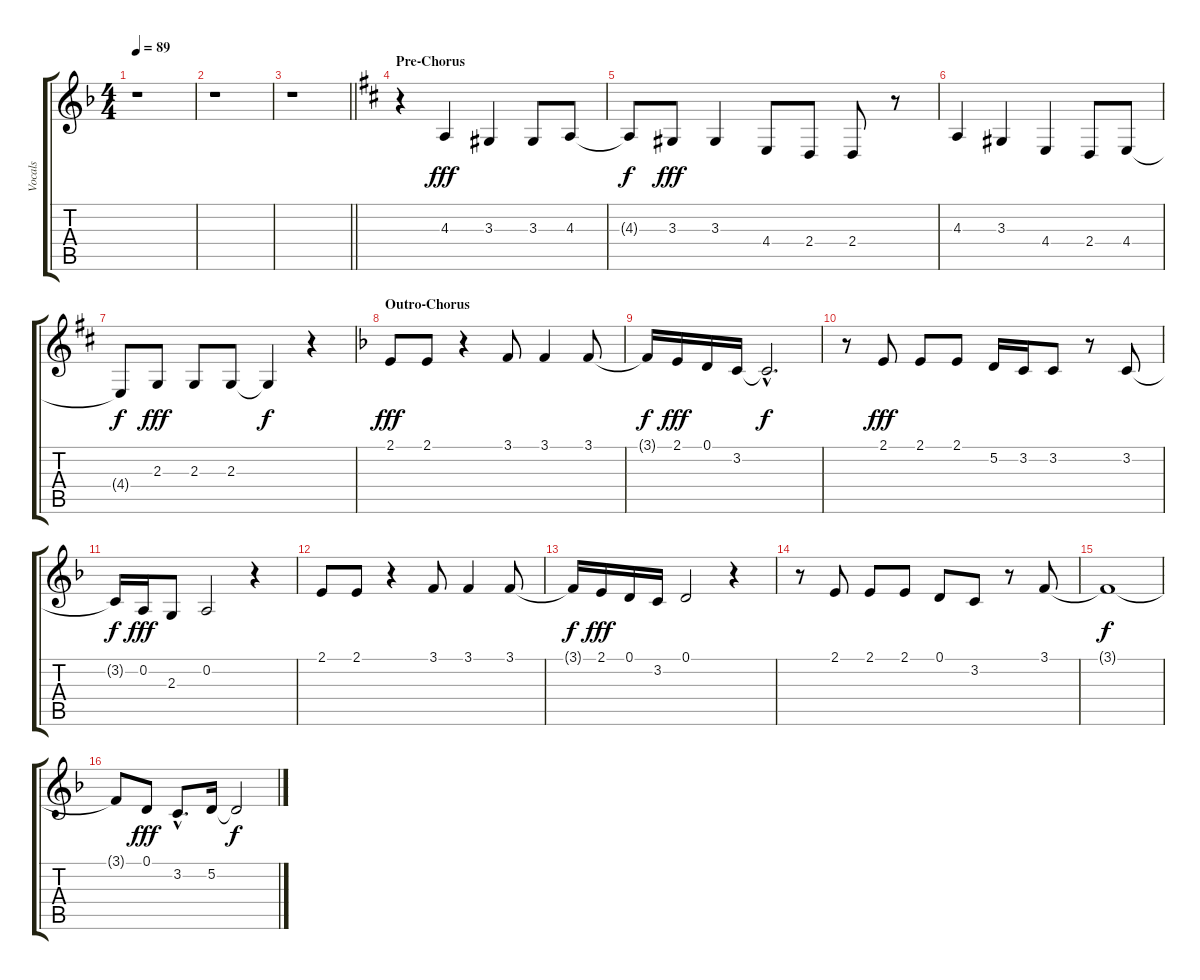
\track ("Vocals" "Vocals") {instrument lead6voice}
\staff {score tabs}
\tuning (D4 A3 F3 C3 G2 D2) {hide}
\ts (4 4)
\tempo 89
\clef g2
\ks f
r.1{dy fff} |
r.1 |
\barLineRight lightlight
r.1 |
\section ("" "Pre-Chorus")
\ks d
r.4 4.3.4 3.3.4 3.3.8 4.3.8 |
4.3{t}.8{dy f} 3.3.8{dy fff} 3.3.4 4.4.8 2.4.8 2.4.8 r.8 |
4.3.4 3.3.4 4.4.4 2.4.8 4.4.8 |
4.4{t}.8{dy f} 2.3.8{dy fff} 2.3.8 2.3.8 2.3{t}.4{dy f} r.4 |
\section ("" "Outro-Chorus")
\ks f
2.1.8{dy fff} 2.1.8 r.4 3.1.8 3.1.4 3.1.8 |
3.1{t}.16{dy f} 2.1.16{dy fff} 0.1.16 3.2.16 3.2{hac t}.2{d dy f} |
r.8 2.1.8{dy fff} 2.1.8 2.1.8 5.2.16 3.2.16 3.2.8 r.8 3.2.8 |
3.2{t}.16{dy f} 0.2.16{dy fff} 2.3.8 0.2.2 r.4 |
2.1.8 2.1.8 r.4 3.1.8 3.1.4 3.1.8 |
3.1{t}.16{dy f} 2.1.16{dy fff} 0.1.16 3.2.16 0.1.2 r.4 |
r.8 2.1.8 2.1.8 2.1.8 0.1.8 3.2.8 r.8 3.1.8 |
3.1{t}.1{dy f} |
3.1{t}.8 0.1.8{dy fff} 3.2{hac}.8{d} 5.2.16 5.2{t}.2{dy f}
